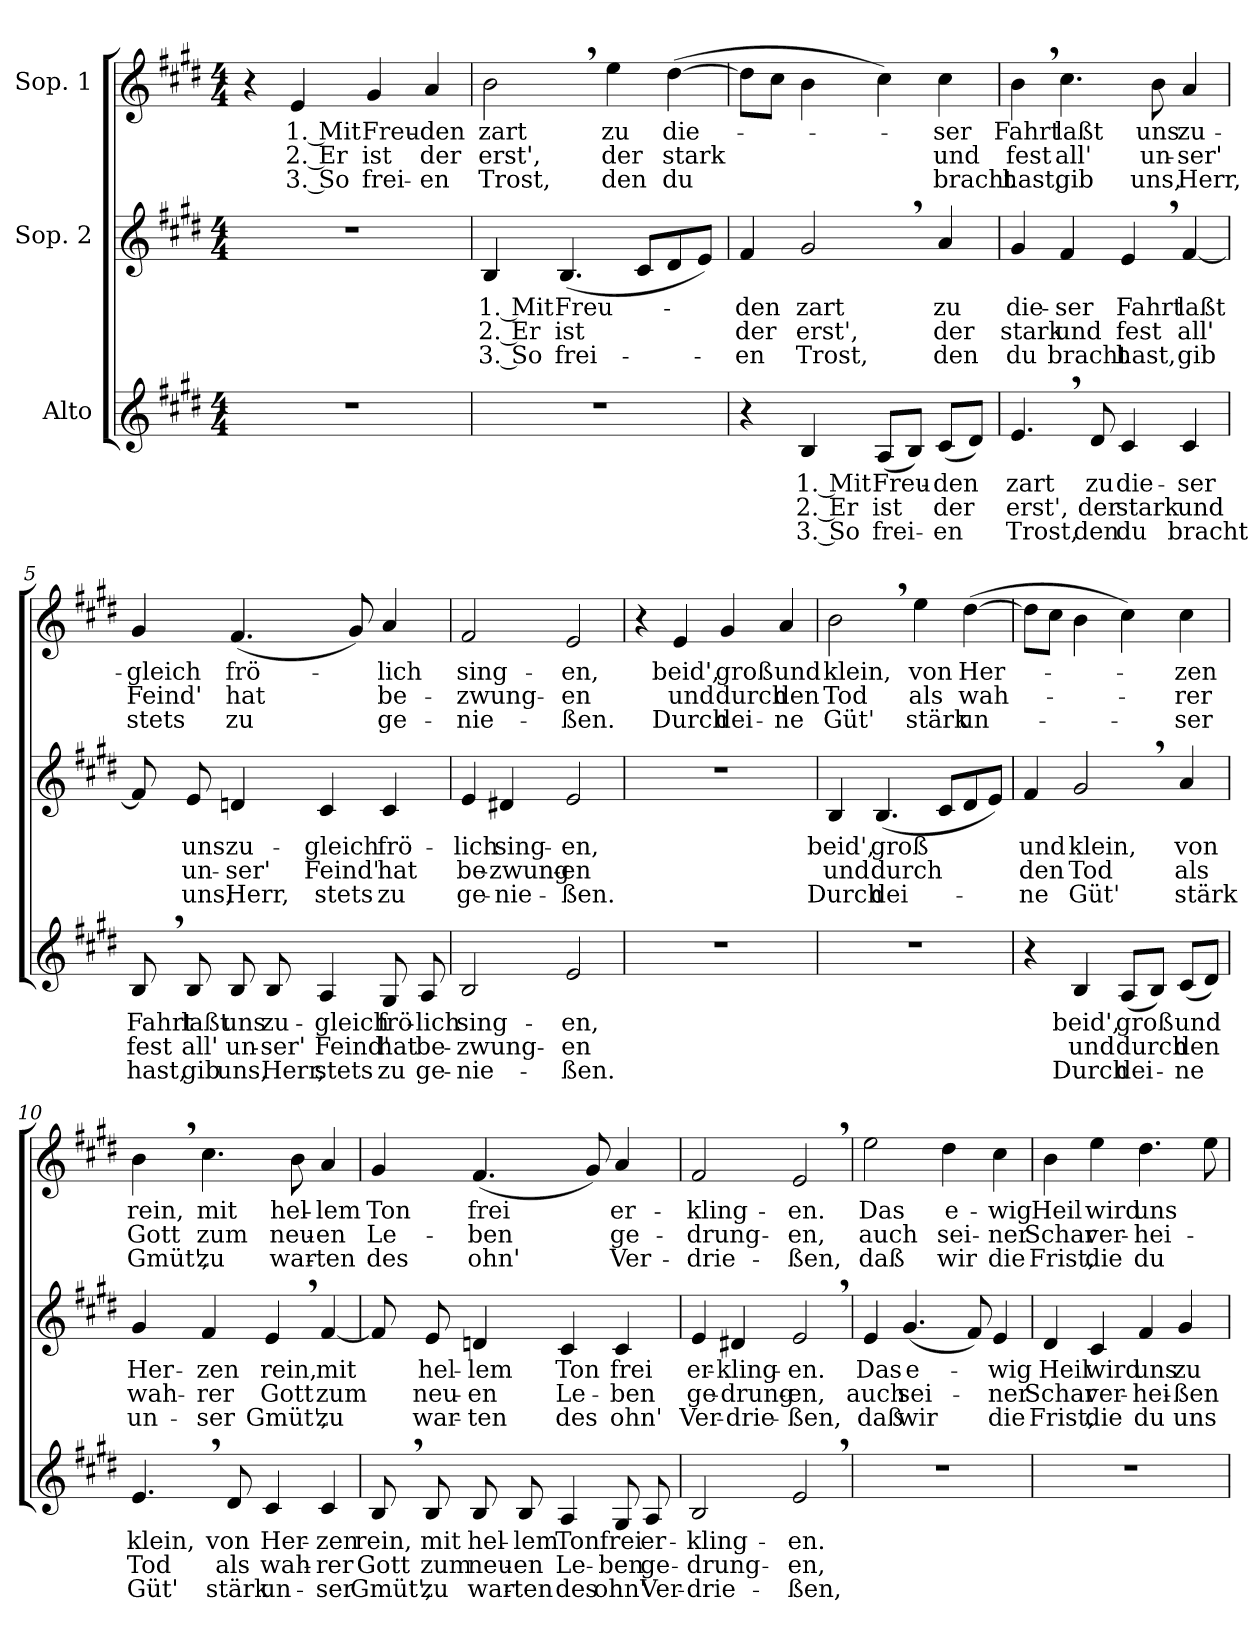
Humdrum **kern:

**kern	**text	**text	**text	**kern	**text	**text	**text	**kern	**text	**text	**text
*part3	*part3	*part3	*part3	*part2	*part2	*part2	*part2	*part1	*part1	*part1	*part1
*staff3	*staff3	*staff3	*staff3	*staff2	*staff2	*staff2	*staff2	*staff1	*staff1	*staff1	*staff1
*I"Alto	*	*	*	*I"Sop. 2	*	*	*	*I"Sop. 1	*	*	*
*clefG2	*	*	*	*clefG2	*	*	*	*clefG2	*	*	*
*k[f#c#g#d#]	*	*	*	*k[f#c#g#d#]	*	*	*	*k[f#c#g#d#]	*	*	*
*E:	*	*	*	*E:	*	*	*	*E:	*	*	*
*M4/4	*	*	*	*M4/4	*	*	*	*M4/4	*	*	*
=1	=1	=1	=1	=1	=1	=1	=1	=1	=1	=1	=1
1r	.	.	.	1r	.	.	.	4r	.	.	.
!	!	!	!	!	!	!	!	!	!LO:LY:b	!LO:LY:b	!LO:LY:b
.	.	.	.	.	.	.	.	4e/	1. Mit	2. Er	3. So
!	!	!	!	!	!	!	!	!	!LO:LY:b	!LO:LY:b	!LO:LY:b
.	.	.	.	.	.	.	.	4g#/	Freu-	ist	frei-
!	!	!	!	!	!	!	!	!	!LO:LY:b	!LO:LY:b	!LO:LY:b
.	.	.	.	.	.	.	.	4a/	-den	der	-en
=2	=2	=2	=2	=2	=2	=2	=2	=2	=2	=2	=2
!	!	!	!	!	!LO:LY:b	!LO:LY:b	!LO:LY:b	!	!LO:LY:b	!LO:LY:b	!LO:LY:b
1r	.	.	.	4B/	1. Mit	2. Er	3. So	2b,>\	zart	erst',	Trost,
!	!	!	!	!	!LO:LY:b	!LO:LY:b	!LO:LY:b	!	!	!	!
.	.	.	.	(<4.B/	Freu-	ist	frei-	.	.	.	.
!	!	!	!	!	!	!	!	!	!LO:LY:b	!LO:LY:b	!LO:LY:b
.	.	.	.	.	.	.	.	4ee\	zu	der	den
.	.	.	.	8c#/L	.	.	.	.	.	.	.
!	!	!	!	!	!	!	!	!	!LO:LY:b	!LO:LY:b	!LO:LY:b
.	.	.	.	8d#/	.	.	.	(>[4dd#\	die-	stark	du
.	.	.	.	8e/J)	.	.	.	.	.	.	.
=3	=3	=3	=3	=3	=3	=3	=3	=3	=3	=3	=3
!	!	!	!	!	!LO:LY:b	!LO:LY:b	!LO:LY:b	!	!	!	!
4r	.	.	.	4f#/	-den	der	-en	8dd#\L]	.	.	.
.	.	.	.	.	.	.	.	8cc#\J	.	.	.
!	!LO:LY:b	!LO:LY:b	!LO:LY:b	!	!LO:LY:b	!LO:LY:b	!LO:LY:b	!	!	!	!
4B/	1. Mit	2. Er	3. So	2g#,>/	zart	erst',	Trost,	4b\	.	.	.
!	!LO:LY:b	!LO:LY:b	!LO:LY:b	!	!	!	!	!	!	!	!
(<8A/L	Freu-	ist	frei-	.	.	.	.	4cc#\)	.	.	.
8B/J)	.	.	.	.	.	.	.	.	.	.	.
!	!LO:LY:b	!LO:LY:b	!LO:LY:b	!	!LO:LY:b	!LO:LY:b	!LO:LY:b	!	!LO:LY:b	!LO:LY:b	!LO:LY:b
(<8c#/L	-den	der	-en	4a/	zu	der	den	4cc#\	-ser	und	bracht
8d#/J)	.	.	.	.	.	.	.	.	.	.	.
!!LO:LB:g=z
=4	=4	=4	=4	=4	=4	=4	=4	=4	=4	=4	=4
!	!LO:LY:b	!LO:LY:b	!LO:LY:b	!	!LO:LY:b	!LO:LY:b	!LO:LY:b	!	!LO:LY:b	!LO:LY:b	!LO:LY:b
4.e,>/	zart	erst',	Trost,	4g#/	die-	stark	du	4b,>\	Fahrt	fest	hast,
!	!	!	!	!	!LO:LY:b	!LO:LY:b	!LO:LY:b	!	!LO:LY:b	!LO:LY:b	!LO:LY:b
.	.	.	.	4f#/	-ser	und	bracht	4.cc#\	laßt	all'	gib
!	!LO:LY:b	!LO:LY:b	!LO:LY:b	!	!	!	!	!	!	!	!
8d#/	zu	der	den	.	.	.	.	.	.	.	.
!	!LO:LY:b	!LO:LY:b	!LO:LY:b	!	!LO:LY:b	!LO:LY:b	!LO:LY:b	!	!	!	!
4c#/	die-	stark	du	4e,>/	Fahrt	fest	hast,	.	.	.	.
!	!	!	!	!	!	!	!	!	!LO:LY:b	!LO:LY:b	!LO:LY:b
.	.	.	.	.	.	.	.	8b\	uns	un-	uns,
!	!LO:LY:b	!LO:LY:b	!LO:LY:b	!	!LO:LY:b	!LO:LY:b	!LO:LY:b	!	!LO:LY:b	!LO:LY:b	!LO:LY:b
4c#/	-ser	und	bracht	[4f#/	laßt	all'	gib	4a/	zu-	-ser'	Herr,
=5	=5	=5	=5	=5	=5	=5	=5	=5	=5	=5	=5
!	!LO:LY:b	!LO:LY:b	!LO:LY:b	!	!	!	!	!	!LO:LY:b	!LO:LY:b	!LO:LY:b
8B,>/	Fahrt	fest	hast,	8f#/]	.	.	.	4g#/	-gleich	Feind'	stets
!	!LO:LY:b	!LO:LY:b	!LO:LY:b	!	!LO:LY:b	!LO:LY:b	!LO:LY:b	!	!	!	!
8B/	laßt	all'	gib	8e/	uns	un-	uns,	.	.	.	.
!	!LO:LY:b	!LO:LY:b	!LO:LY:b	!	!LO:LY:b	!LO:LY:b	!LO:LY:b	!	!LO:LY:b	!LO:LY:b	!LO:LY:b
8B/	uns	un-	uns,	4dn/	zu-	-ser'	Herr,	(<4.f#/	frö-	hat	zu
!	!LO:LY:b	!LO:LY:b	!LO:LY:b	!	!	!	!	!	!	!	!
8B/	zu-	-ser'	Herr,	.	.	.	.	.	.	.	.
!	!LO:LY:b	!LO:LY:b	!LO:LY:b	!	!LO:LY:b	!LO:LY:b	!LO:LY:b	!	!	!	!
4A/	-gleich	Feind'	stets	4c#/	-gleich	Feind'	stets	.	.	.	.
.	.	.	.	.	.	.	.	8g#/)	.	.	.
!	!LO:LY:b	!LO:LY:b	!LO:LY:b	!	!LO:LY:b	!LO:LY:b	!LO:LY:b	!	!LO:LY:b	!LO:LY:b	!LO:LY:b
8G#/	frö-	hat	zu	4c#/	frö-	hat	zu	4a/	-lich	be-	ge-
!	!LO:LY:b	!LO:LY:b	!LO:LY:b	!	!	!	!	!	!	!	!
8A/	-lich	be-	ge-	.	.	.	.	.	.	.	.
=6	=6	=6	=6	=6	=6	=6	=6	=6	=6	=6	=6
!	!LO:LY:b	!LO:LY:b	!LO:LY:b	!	!LO:LY:b	!LO:LY:b	!LO:LY:b	!	!LO:LY:b	!LO:LY:b	!LO:LY:b
2B/	sing-	-zwung-	-nie-	4e/	-lich	be-	ge-	2f#/	sing-	-zwung-	-nie-
!	!	!	!	!	!LO:LY:b	!LO:LY:b	!LO:LY:b	!	!	!	!
.	.	.	.	4d#X/	sing-	-zwung-	-nie-	.	.	.	.
!	!LO:LY:b	!LO:LY:b	!LO:LY:b	!	!LO:LY:b	!LO:LY:b	!LO:LY:b	!	!LO:LY:b	!LO:LY:b	!LO:LY:b
2e/	-en,	-en	-ßen.	2e/	-en,	-en	-ßen.	2e/	-en,	-en	-ßen.
!!LO:PB:g=z
=7	=7	=7	=7	=7	=7	=7	=7	=7	=7	=7	=7
1r	.	.	.	1r	.	.	.	4r	.	.	.
!	!	!	!	!	!	!	!	!	!LO:LY:b	!LO:LY:b	!LO:LY:b
.	.	.	.	.	.	.	.	4e/	beid',	und	Durch
!	!	!	!	!	!	!	!	!	!LO:LY:b	!LO:LY:b	!LO:LY:b
.	.	.	.	.	.	.	.	4g#/	groß	durch	dei-
!	!	!	!	!	!	!	!	!	!LO:LY:b	!LO:LY:b	!LO:LY:b
.	.	.	.	.	.	.	.	4a/	und	den	-ne
=8	=8	=8	=8	=8	=8	=8	=8	=8	=8	=8	=8
!	!	!	!	!	!LO:LY:b	!LO:LY:b	!LO:LY:b	!	!LO:LY:b	!LO:LY:b	!LO:LY:b
1r	.	.	.	4B/	beid',	und	Durch	2b,>\	klein,	Tod	Güt'
!	!	!	!	!	!LO:LY:b	!LO:LY:b	!LO:LY:b	!	!	!	!
.	.	.	.	(<4.B/	groß	durch	dei-	.	.	.	.
!	!	!	!	!	!	!	!	!	!LO:LY:b	!LO:LY:b	!LO:LY:b
.	.	.	.	.	.	.	.	4ee\	von	als	stärk
.	.	.	.	8c#/L	.	.	.	.	.	.	.
!	!	!	!	!	!	!	!	!	!LO:LY:b	!LO:LY:b	!LO:LY:b
.	.	.	.	8d#/	.	.	.	(>[4dd#\	Her-	wah-	un-
.	.	.	.	8e/J)	.	.	.	.	.	.	.
=9	=9	=9	=9	=9	=9	=9	=9	=9	=9	=9	=9
!	!	!	!	!	!LO:LY:b	!LO:LY:b	!LO:LY:b	!	!	!	!
4r	.	.	.	4f#/	und	den	-ne	8dd#\L]	.	.	.
.	.	.	.	.	.	.	.	8cc#\J	.	.	.
!	!LO:LY:b	!LO:LY:b	!LO:LY:b	!	!LO:LY:b	!LO:LY:b	!LO:LY:b	!	!	!	!
4B/	beid',	und	Durch	2g#,>/	klein,	Tod	Güt'	4b\	.	.	.
!	!LO:LY:b	!LO:LY:b	!LO:LY:b	!	!	!	!	!	!	!	!
(<8A/L	groß	durch	dei-	.	.	.	.	4cc#\)	.	.	.
8B/J)	.	.	.	.	.	.	.	.	.	.	.
!	!LO:LY:b	!LO:LY:b	!LO:LY:b	!	!LO:LY:b	!LO:LY:b	!LO:LY:b	!	!LO:LY:b	!LO:LY:b	!LO:LY:b
(<8c#/L	und	den	-ne	4a/	von	als	stärk	4cc#\	-zen	-rer	-ser
8d#/J)	.	.	.	.	.	.	.	.	.	.	.
!!LO:LB:g=z
=10	=10	=10	=10	=10	=10	=10	=10	=10	=10	=10	=10
!	!LO:LY:b	!LO:LY:b	!LO:LY:b	!	!LO:LY:b	!LO:LY:b	!LO:LY:b	!	!LO:LY:b	!LO:LY:b	!LO:LY:b
4.e,>/	klein,	Tod	Güt'	4g#/	Her-	wah-	un-	4b,>\	rein,	Gott	Gmüt',
!	!	!	!	!	!LO:LY:b	!LO:LY:b	!LO:LY:b	!	!LO:LY:b	!LO:LY:b	!LO:LY:b
.	.	.	.	4f#/	-zen	-rer	-ser	4.cc#\	mit	zum	zu
!	!LO:LY:b	!LO:LY:b	!LO:LY:b	!	!	!	!	!	!	!	!
8d#/	von	als	stärk	.	.	.	.	.	.	.	.
!	!LO:LY:b	!LO:LY:b	!LO:LY:b	!	!LO:LY:b	!LO:LY:b	!LO:LY:b	!	!	!	!
4c#/	Her-	wah-	un-	4e,>/	rein,	Gott	Gmüt',	.	.	.	.
!	!	!	!	!	!	!	!	!	!LO:LY:b	!LO:LY:b	!LO:LY:b
.	.	.	.	.	.	.	.	8b\	hel-	neu-	war-
!	!LO:LY:b	!LO:LY:b	!LO:LY:b	!	!LO:LY:b	!LO:LY:b	!LO:LY:b	!	!LO:LY:b	!LO:LY:b	!LO:LY:b
4c#/	-zen	-rer	-ser	[4f#/	mit	zum	zu	4a/	-lem	-en	-ten
=11	=11	=11	=11	=11	=11	=11	=11	=11	=11	=11	=11
!	!LO:LY:b	!LO:LY:b	!LO:LY:b	!	!	!	!	!	!LO:LY:b	!LO:LY:b	!LO:LY:b
8B,>/	rein,	Gott	Gmüt',	8f#/]	.	.	.	4g#/	Ton	Le-	des
!	!LO:LY:b	!LO:LY:b	!LO:LY:b	!	!LO:LY:b	!LO:LY:b	!LO:LY:b	!	!	!	!
8B/	mit	zum	zu	8e/	hel-	neu-	war-	.	.	.	.
!	!LO:LY:b	!LO:LY:b	!LO:LY:b	!	!LO:LY:b	!LO:LY:b	!LO:LY:b	!	!LO:LY:b	!LO:LY:b	!LO:LY:b
8B/	hel-	neu-	war-	4dn/	-lem	-en	-ten	(<4.f#/	frei	-ben	ohn'
!	!LO:LY:b	!LO:LY:b	!LO:LY:b	!	!	!	!	!	!	!	!
8B/	-lem	-en	-ten	.	.	.	.	.	.	.	.
!	!LO:LY:b	!LO:LY:b	!LO:LY:b	!	!LO:LY:b	!LO:LY:b	!LO:LY:b	!	!	!	!
4A/	Ton	Le-	des	4c#/	Ton	Le-	des	.	.	.	.
.	.	.	.	.	.	.	.	8g#/)	.	.	.
!	!LO:LY:b	!LO:LY:b	!LO:LY:b	!	!LO:LY:b	!LO:LY:b	!LO:LY:b	!	!LO:LY:b	!LO:LY:b	!LO:LY:b
8G#/	frei	-ben	ohn'	4c#/	frei	-ben	ohn'	4a/	er-	ge-	Ver-
!	!LO:LY:b	!LO:LY:b	!LO:LY:b	!	!	!	!	!	!	!	!
8A/	er-	ge-	Ver-	.	.	.	.	.	.	.	.
=12	=12	=12	=12	=12	=12	=12	=12	=12	=12	=12	=12
!	!LO:LY:b	!LO:LY:b	!LO:LY:b	!	!LO:LY:b	!LO:LY:b	!LO:LY:b	!	!LO:LY:b	!LO:LY:b	!LO:LY:b
2B/	-kling-	-drung-	-drie-	4e/	er-	ge-	Ver-	2f#/	-kling-	-drung-	-drie-
!	!	!	!	!	!LO:LY:b	!LO:LY:b	!LO:LY:b	!	!	!	!
.	.	.	.	4d#X/	-kling-	-drung-	-drie-	.	.	.	.
!	!LO:LY:b	!LO:LY:b	!LO:LY:b	!	!LO:LY:b	!LO:LY:b	!LO:LY:b	!	!LO:LY:b	!LO:LY:b	!LO:LY:b
2e,>/	-en.	-en,	-ßen,	2e,>/	-en.	-en,	-ßen,	2e,>/	-en.	-en,	-ßen,
!!LO:LB:g=z
=13	=13	=13	=13	=13	=13	=13	=13	=13	=13	=13	=13
!	!	!	!	!	!LO:LY:b	!LO:LY:b	!LO:LY:b	!	!LO:LY:b	!LO:LY:b	!LO:LY:b
1r	.	.	.	4e/	Das	auch	daß	2ee\	Das	auch	daß
!	!	!	!	!	!LO:LY:b	!LO:LY:b	!LO:LY:b	!	!	!	!
.	.	.	.	(<4.g#/	e-	sei-	wir	.	.	.	.
!	!	!	!	!	!	!	!	!	!LO:LY:b	!LO:LY:b	!LO:LY:b
.	.	.	.	.	.	.	.	4dd#\	e-	sei-	wir
.	.	.	.	8f#/)	.	.	.	.	.	.	.
!	!	!	!	!	!LO:LY:b	!LO:LY:b	!LO:LY:b	!	!LO:LY:b	!LO:LY:b	!LO:LY:b
.	.	.	.	4e/	-wig	-ner	die	4cc#\	-wig	-ner	die
=14	=14	=14	=14	=14	=14	=14	=14	=14	=14	=14	=14
!	!	!	!	!	!LO:LY:b	!LO:LY:b	!LO:LY:b	!	!LO:LY:b	!LO:LY:b	!LO:LY:b
1r	.	.	.	4d#/	Heil	Schar	Frist,	4b\	Heil	Schar	Frist,
!	!	!	!	!	!LO:LY:b	!LO:LY:b	!LO:LY:b	!	!LO:LY:b	!LO:LY:b	!LO:LY:b
.	.	.	.	4c#/	wird	ver-	die	4ee\	wird	ver-	die
!	!	!	!	!	!LO:LY:b	!LO:LY:b	!LO:LY:b	!	!LO:LY:b	!LO:LY:b	!LO:LY:b
.	.	.	.	4f#/	uns	-hei-	du	4.dd#\	uns	-hei-	du
!	!	!	!	!	!LO:LY:b	!LO:LY:b	!LO:LY:b	!	!	!	!
.	.	.	.	4g#/	zu-	-ßen	uns	.	.	.	.
.	.	.	.	.	.	.	.	8ee\	.	.	.
=	=	=	=	=	=	=	=	=	=	=	=
*-	*-	*-	*-	*-	*-	*-	*-	*-	*-	*-	*-
